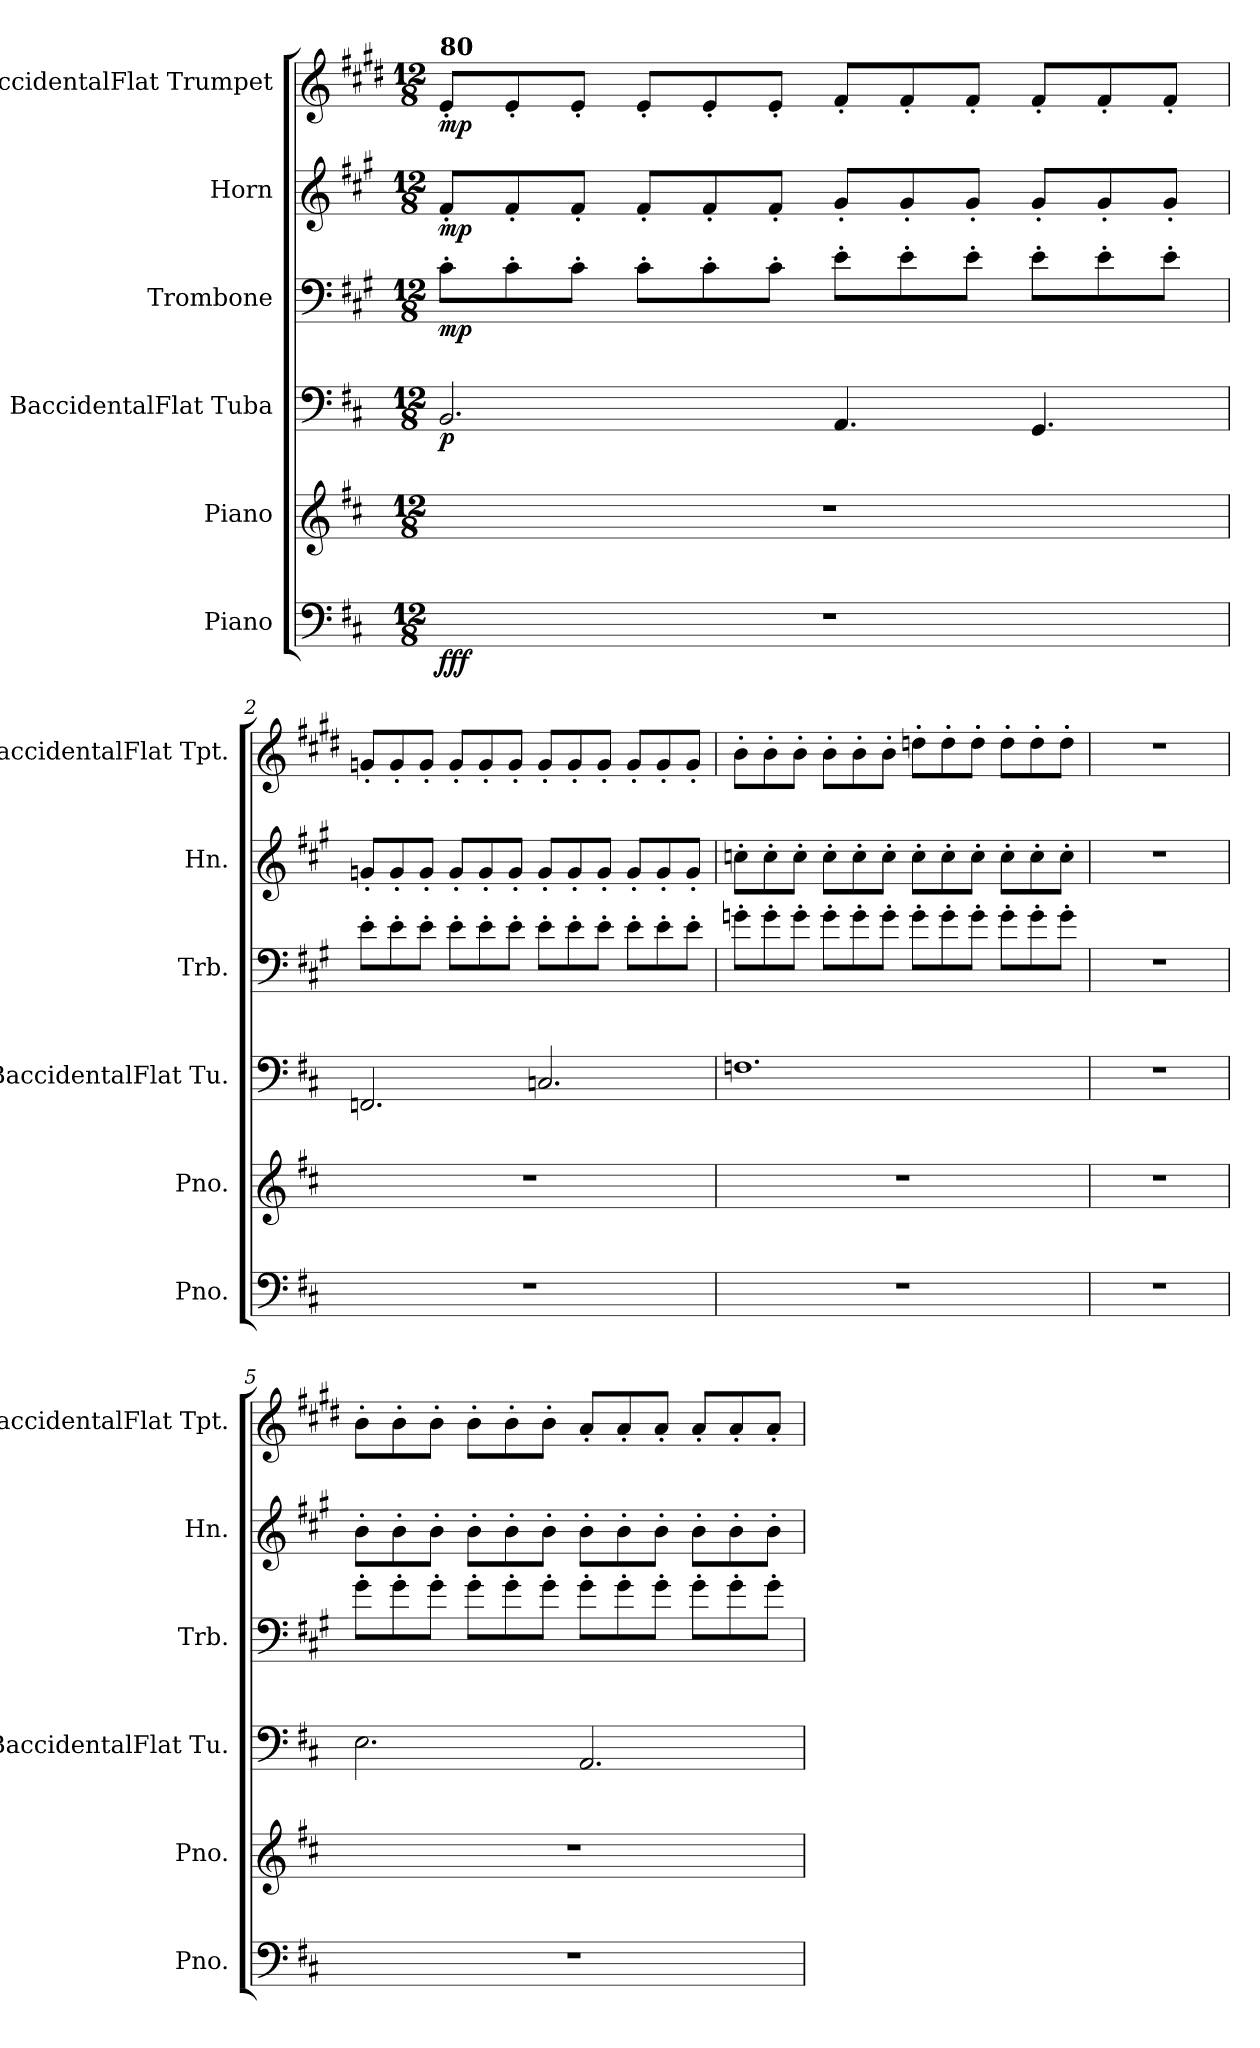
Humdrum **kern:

**kern	**dynam	**kern	**kern	**dynam	**kern	**dynam	**kern	**dynam	**kern	**dynam
*part6	*part6	*part5	*part4	*part4	*part3	*part3	*part2	*part2	*part1	*part1
*staff6	*staff6	*staff5	*staff4	*staff4	*staff3	*staff3	*staff2	*staff2	*staff1	*staff1
*I"Piano	*	*I"Piano	*I"BaccidentalFlat Tuba	*	*I"Trombone	*	*I"Horn	*	*I"BaccidentalFlat Trumpet	*
*I'Pno.	*	*I'Pno.	*I'BaccidentalFlat Tu.	*	*I'Trb.	*	*I'Hn.	*	*I'BaccidentalFlat Tpt.	*
*clefF4	*	*clefG2	*clefF4	*	*clefF4	*	*clefG2	*	*clefG2	*
*	*	*	*	*	*ITrd4c7	*	*ITrd4c7	*	*ITrd1c2	*
*k[f#c#]	*	*k[f#c#]	*k[f#c#]	*	*k[f#c#]	*	*k[f#c#]	*	*k[f#c#]	*
*M12/8	*	*M12/8	*M12/8	*	*M12/8	*	*M12/8	*	*M12/8	*
=1	=1	=1	=1	=1	=1	=1	=1	=1	=1	=1
!	!	!	!	!	!	!	!	!	!LO:TX:a:B:t=80	!
!	!LO:DY:b	!	!	!LO:DY:b	!	!LO:DY:b	!	!LO:DY:b	!	!LO:DY:b
1.r	fff	1.r	2.BB/	p	8F#'\L	mp	8B'/L	mp	8d'/L	mp
.	.	.	.	.	8F#'\	.	8B'/	.	8d'/	.
.	.	.	.	.	8F#'\J	.	8B'/J	.	8d'/J	.
.	.	.	.	.	8F#'\L	.	8B'/L	.	8d'/L	.
.	.	.	.	.	8F#'\	.	8B'/	.	8d'/	.
.	.	.	.	.	8F#'\J	.	8B'/J	.	8d'/J	.
.	.	.	4.AA/	.	8A'\L	.	8c#'/L	.	8e'/L	.
.	.	.	.	.	8A'\	.	8c#'/	.	8e'/	.
.	.	.	.	.	8A'\J	.	8c#'/J	.	8e'/J	.
.	.	.	4.GG/	.	8A'\L	.	8c#'/L	.	8e'/L	.
.	.	.	.	.	8A'\	.	8c#'/	.	8e'/	.
.	.	.	.	.	8A'\J	.	8c#'/J	.	8e'/J	.
=2	=2	=2	=2	=2	=2	=2	=2	=2	=2	=2
1.r	.	1.r	2.FFn/	.	8A'\L	.	8cn'/L	.	8fn'/L	.
.	.	.	.	.	8A'\	.	8c'/	.	8f'/	.
.	.	.	.	.	8A'\J	.	8c'/J	.	8f'/J	.
.	.	.	.	.	8A'\L	.	8c'/L	.	8f'/L	.
.	.	.	.	.	8A'\	.	8c'/	.	8f'/	.
.	.	.	.	.	8A'\J	.	8c'/J	.	8f'/J	.
.	.	.	2.Cn/	.	8A'\L	.	8c'/L	.	8f'/L	.
.	.	.	.	.	8A'\	.	8c'/	.	8f'/	.
.	.	.	.	.	8A'\J	.	8c'/J	.	8f'/J	.
.	.	.	.	.	8A'\L	.	8c'/L	.	8f'/L	.
.	.	.	.	.	8A'\	.	8c'/	.	8f'/	.
.	.	.	.	.	8A'\J	.	8c'/J	.	8f'/J	.
!!LO:LB:g=z
=3	=3	=3	=3	=3	=3	=3	=3	=3	=3	=3
1.r	.	1.r	1.Fn	.	8cn'\L	.	8fn'\L	.	8a'\L	.
.	.	.	.	.	8c'\	.	8f'\	.	8a'\	.
.	.	.	.	.	8c'\J	.	8f'\J	.	8a'\J	.
.	.	.	.	.	8c'\L	.	8f'\L	.	8a'\L	.
.	.	.	.	.	8c'\	.	8f'\	.	8a'\	.
.	.	.	.	.	8c'\J	.	8f'\J	.	8a'\J	.
.	.	.	.	.	8c'\L	.	8f'\L	.	8ccn'\L	.
.	.	.	.	.	8c'\	.	8f'\	.	8cc'\	.
.	.	.	.	.	8c'\J	.	8f'\J	.	8cc'\J	.
.	.	.	.	.	8c'\L	.	8f'\L	.	8cc'\L	.
.	.	.	.	.	8c'\	.	8f'\	.	8cc'\	.
.	.	.	.	.	8c'\J	.	8f'\J	.	8cc'\J	.
=4	=4	=4	=4	=4	=4	=4	=4	=4	=4	=4
1.r	.	1.r	1.r	.	1.r	.	1.r	.	1.r	.
=5	=5	=5	=5	=5	=5	=5	=5	=5	=5	=5
1.r	.	1.r	2.E\	.	8c#'\L	.	8e'\L	.	8a'\L	.
.	.	.	.	.	8c#'\	.	8e'\	.	8a'\	.
.	.	.	.	.	8c#'\J	.	8e'\J	.	8a'\J	.
.	.	.	.	.	8c#'\L	.	8e'\L	.	8a'\L	.
.	.	.	.	.	8c#'\	.	8e'\	.	8a'\	.
.	.	.	.	.	8c#'\J	.	8e'\J	.	8a'\J	.
.	.	.	2.AA/	.	8c#'\L	.	8e'\L	.	8g'/L	.
.	.	.	.	.	8c#'\	.	8e'\	.	8g'/	.
.	.	.	.	.	8c#'\J	.	8e'\J	.	8g'/J	.
.	.	.	.	.	8c#'\L	.	8e'\L	.	8g'/L	.
.	.	.	.	.	8c#'\	.	8e'\	.	8g'/	.
.	.	.	.	.	8c#'\J	.	8e'\J	.	8g'/J	.
=	=	=	=	=	=	=	=	=	=	=
*-	*-	*-	*-	*-	*-	*-	*-	*-	*-	*-
